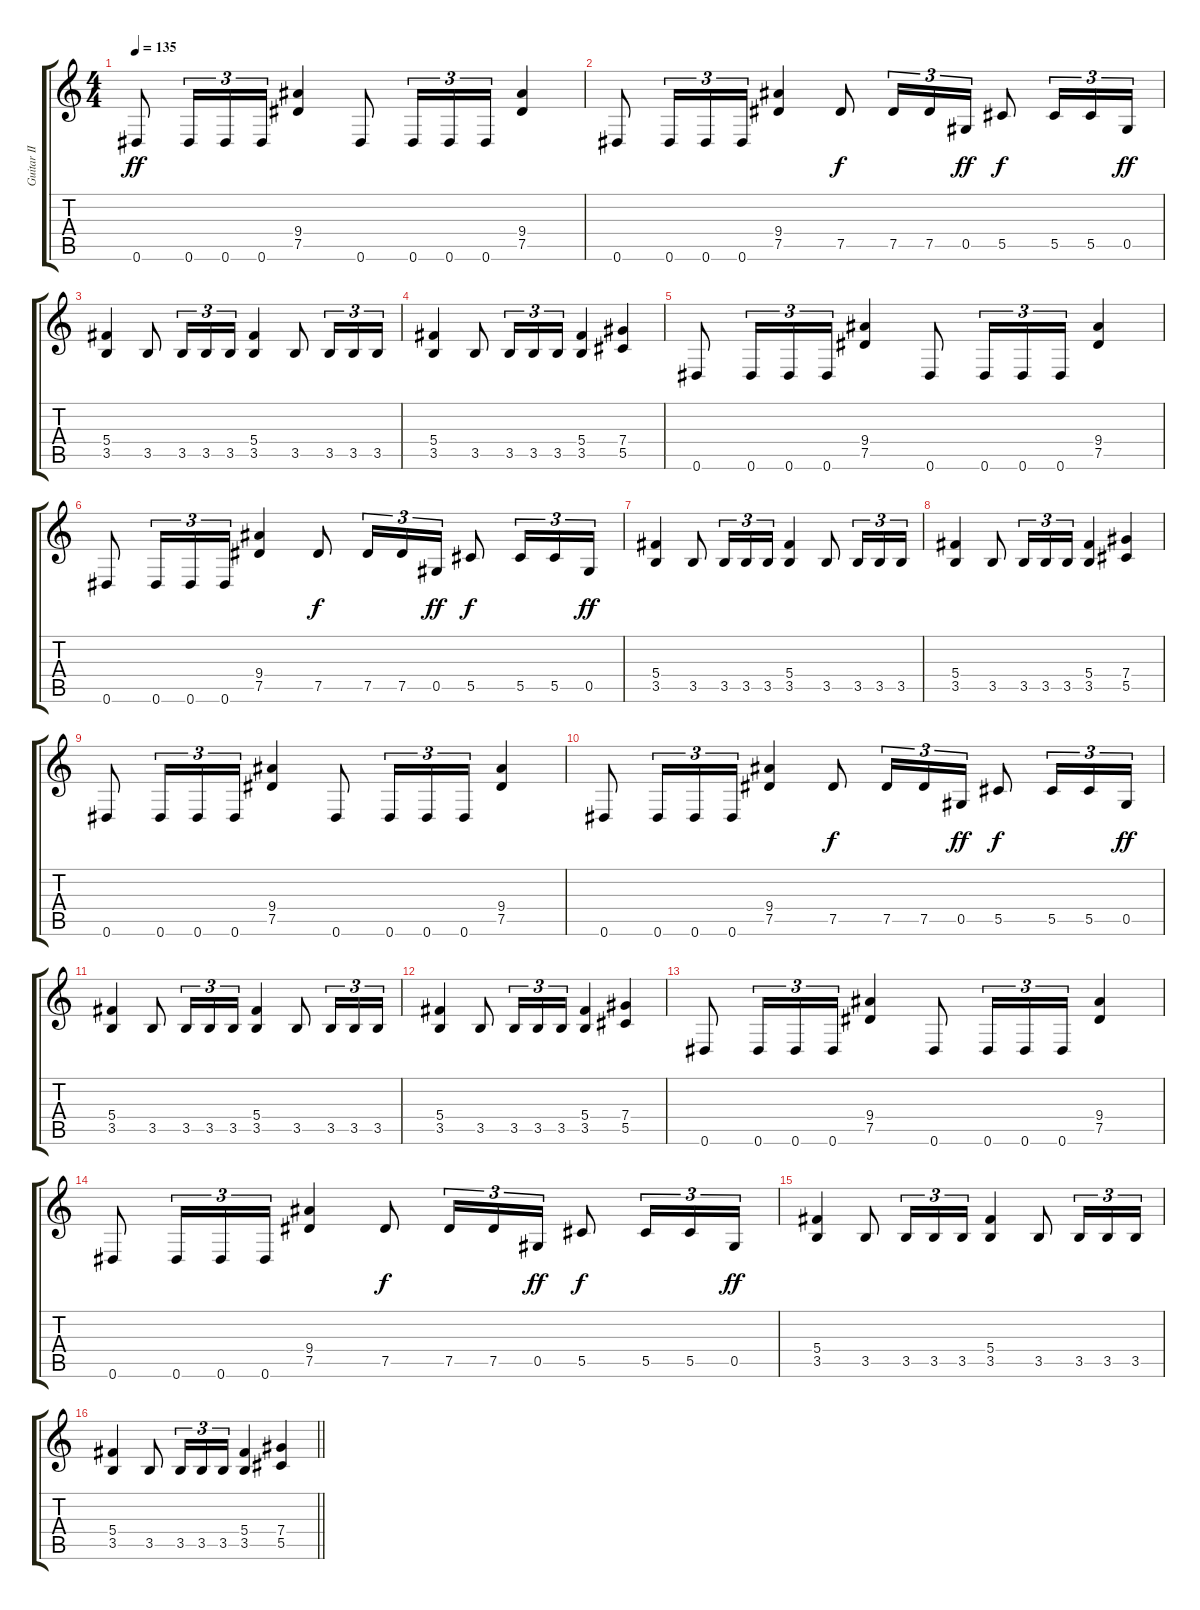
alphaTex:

\track ("Guitar II" "Guitar II") {instrument distortionguitar}
\staff {score tabs}
\tuning (Eb4 Bb3 Gb3 Db3 Ab2 Eb2) {hide}
\ts (4 4)
\tempo 135
\clef g2
\ks c
0.6.8{dy ff} 0.6.16{tu (3 2)} 0.6.16{tu (3 2)} 0.6.16{tu (3 2)} (9.4 7.5).4 0.6.8 0.6.16{tu (3 2)} 0.6.16{tu (3 2)} 0.6.16{tu (3 2)} (9.4 7.5).4 |
0.6.8 0.6.16{tu (3 2)} 0.6.16{tu (3 2)} 0.6.16{tu (3 2)} (9.4 7.5).4 7.5.8{dy f} 7.5.16{tu (3 2)} 7.5.16{tu (3 2)} 0.5.16{tu (3 2) dy ff} 5.5.8{dy f} 5.5.16{tu (3 2)} 5.5.16{tu (3 2)} 0.5.16{tu (3 2) dy ff} |
(5.4 3.5).4 3.5.8 3.5.16{tu (3 2)} 3.5.16{tu (3 2)} 3.5.16{tu (3 2)} (5.4 3.5).4 3.5.8 3.5.16{tu (3 2)} 3.5.16{tu (3 2)} 3.5.16{tu (3 2)} |
(5.4 3.5).4 3.5.8 3.5.16{tu (3 2)} 3.5.16{tu (3 2)} 3.5.16{tu (3 2)} (5.4 3.5).4 (7.4 5.5).4 |
0.6.8 0.6.16{tu (3 2)} 0.6.16{tu (3 2)} 0.6.16{tu (3 2)} (9.4 7.5).4 0.6.8 0.6.16{tu (3 2)} 0.6.16{tu (3 2)} 0.6.16{tu (3 2)} (9.4 7.5).4 |
0.6.8 0.6.16{tu (3 2)} 0.6.16{tu (3 2)} 0.6.16{tu (3 2)} (9.4 7.5).4 7.5.8{dy f} 7.5.16{tu (3 2)} 7.5.16{tu (3 2)} 0.5.16{tu (3 2) dy ff} 5.5.8{dy f} 5.5.16{tu (3 2)} 5.5.16{tu (3 2)} 0.5.16{tu (3 2) dy ff} |
(5.4 3.5).4 3.5.8 3.5.16{tu (3 2)} 3.5.16{tu (3 2)} 3.5.16{tu (3 2)} (5.4 3.5).4 3.5.8 3.5.16{tu (3 2)} 3.5.16{tu (3 2)} 3.5.16{tu (3 2)} |
(5.4 3.5).4 3.5.8 3.5.16{tu (3 2)} 3.5.16{tu (3 2)} 3.5.16{tu (3 2)} (5.4 3.5).4 (7.4 5.5).4 |
0.6.8 0.6.16{tu (3 2)} 0.6.16{tu (3 2)} 0.6.16{tu (3 2)} (9.4 7.5).4 0.6.8 0.6.16{tu (3 2)} 0.6.16{tu (3 2)} 0.6.16{tu (3 2)} (9.4 7.5).4 |
0.6.8 0.6.16{tu (3 2)} 0.6.16{tu (3 2)} 0.6.16{tu (3 2)} (9.4 7.5).4 7.5.8{dy f} 7.5.16{tu (3 2)} 7.5.16{tu (3 2)} 0.5.16{tu (3 2) dy ff} 5.5.8{dy f} 5.5.16{tu (3 2)} 5.5.16{tu (3 2)} 0.5.16{tu (3 2) dy ff} |
(5.4 3.5).4 3.5.8 3.5.16{tu (3 2)} 3.5.16{tu (3 2)} 3.5.16{tu (3 2)} (5.4 3.5).4 3.5.8 3.5.16{tu (3 2)} 3.5.16{tu (3 2)} 3.5.16{tu (3 2)} |
(5.4 3.5).4 3.5.8 3.5.16{tu (3 2)} 3.5.16{tu (3 2)} 3.5.16{tu (3 2)} (5.4 3.5).4 (7.4 5.5).4 |
0.6.8 0.6.16{tu (3 2)} 0.6.16{tu (3 2)} 0.6.16{tu (3 2)} (9.4 7.5).4 0.6.8 0.6.16{tu (3 2)} 0.6.16{tu (3 2)} 0.6.16{tu (3 2)} (9.4 7.5).4 |
0.6.8 0.6.16{tu (3 2)} 0.6.16{tu (3 2)} 0.6.16{tu (3 2)} (9.4 7.5).4 7.5.8{dy f} 7.5.16{tu (3 2)} 7.5.16{tu (3 2)} 0.5.16{tu (3 2) dy ff} 5.5.8{dy f} 5.5.16{tu (3 2)} 5.5.16{tu (3 2)} 0.5.16{tu (3 2) dy ff} |
(5.4 3.5).4 3.5.8 3.5.16{tu (3 2)} 3.5.16{tu (3 2)} 3.5.16{tu (3 2)} (5.4 3.5).4 3.5.8 3.5.16{tu (3 2)} 3.5.16{tu (3 2)} 3.5.16{tu (3 2)} |
\barLineRight lightlight
(5.4 3.5).4 3.5.8 3.5.16{tu (3 2)} 3.5.16{tu (3 2)} 3.5.16{tu (3 2)} (5.4 3.5).4 (7.4 5.5).4
